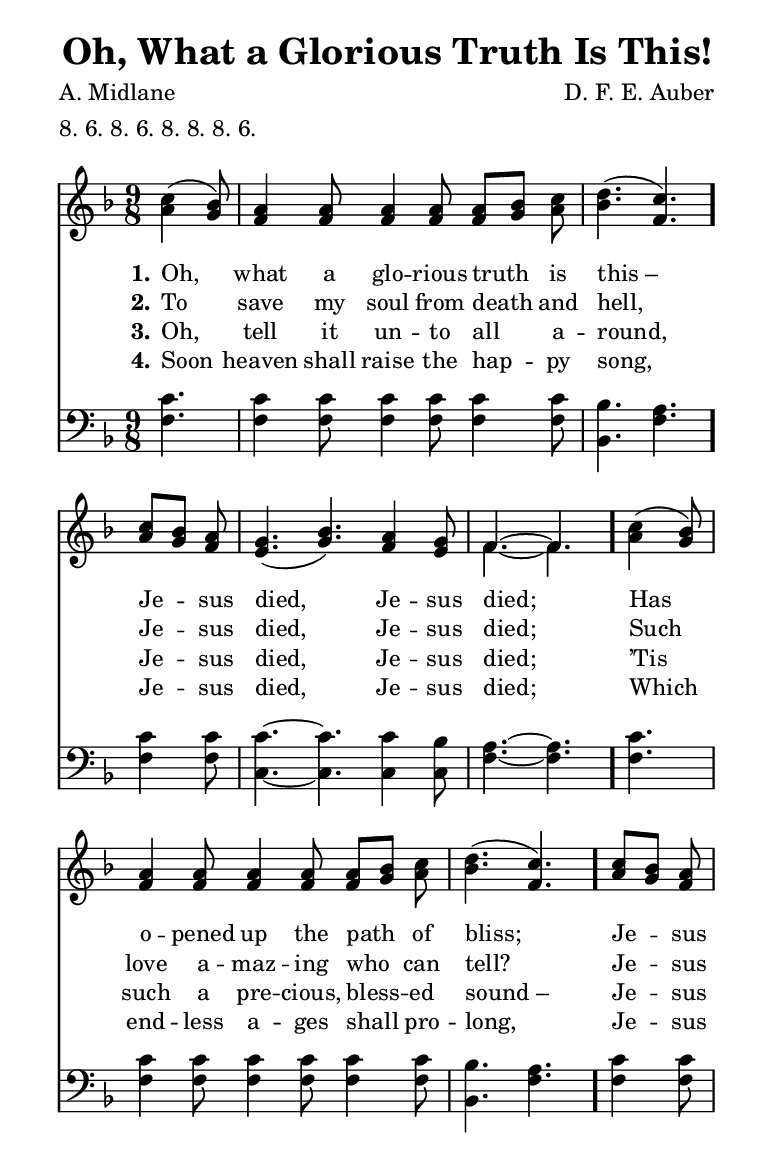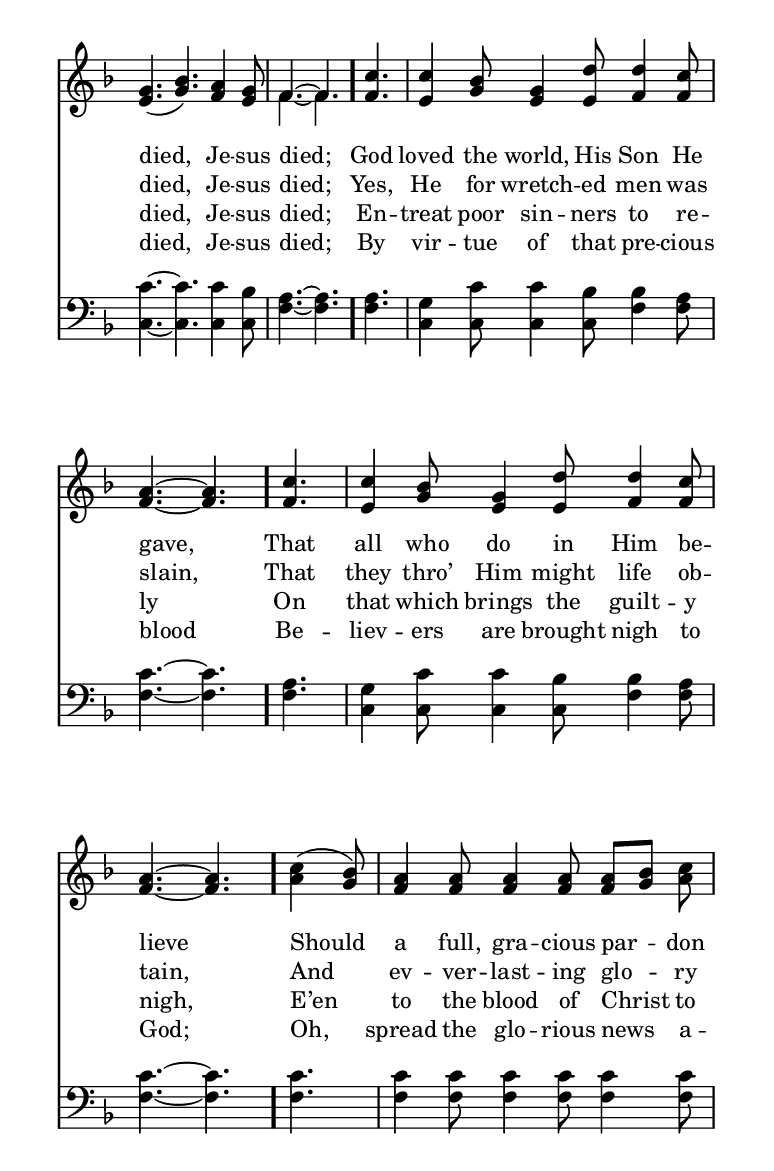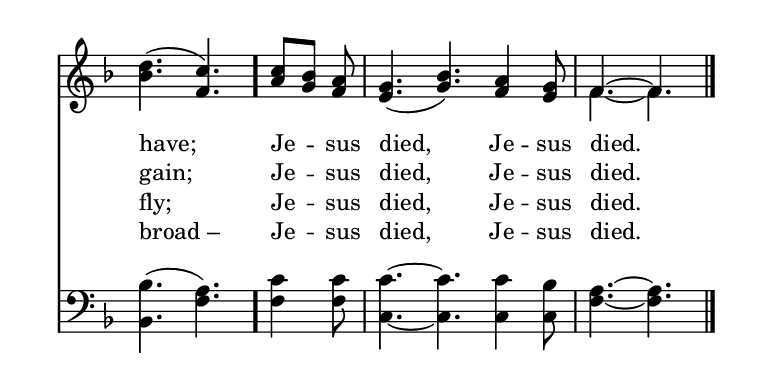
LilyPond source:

\include "common/global.ily"
\paper {
  \include "common/paper.ily"
}

\header{
  %gospel
  hymnnumber = "27"
  title = "Oh, What a Glorious Truth Is This!"
  tunename = "Mercy’s Free"
  meter = "8. 6. 8. 6. 8. 8. 8. 6."
  poet = "A. Midlane"
  composer = "D. F. E. Auber"
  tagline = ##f
}

global = {
  \include "common/overrides.ily"
  \autoBeamOff
  \override Staff.TimeSignature.style = #'numbered \time 9/8
  \once \override Score.MetronomeMark.transparent = ##t
  \tempo 4 = 80
  \key f \major
  \partial 4.
}

patternOne   = { c4( c8) | c4 c8 c4 c8 c8[ c8] c8 | c4.( c4.) c8[ c8] c8 | c4.( c4.) c4 c8 | c4. ~ c4. }
patternTwo   = { c4. | c4 c8 c4 c8 c4 c8 | c4. ~ c4. c4. | c4 c8 c4 c8 c4 c8 | c4. ~ c4. }
patternThree = { c4. | c4 c8 c4 c8 c4 c8 | c4. c4. c4 c8 | c4. ~ c4. c4 c8 | c4. ~ c4. }
patternFour  = { c4( c8) | c4 c8 c4 c8 c8[ c8] c8 | c4.( c4.) c8[ c8] c8 | c4.( c4.) c4 c8 | c4. ~ c4. }
patternFive  = { c4. | c4 c8 c4 c8 c4 c8 | c4.( c4.) c4 c8 | c4. ~ c4. c4 c8 | c4. ~ c4. }

notesSoprano = {
\global
\relative c' {

    \changePitch \patternOne  { c' bes | a a a a a bes c | d c c bes a | g bes a g | f f }
    \changePitch \patternOne  { c' bes | a a a a a bes c | d c c bes a | g bes a g | f f }
    \changePitch \patternTwo  { c' | c bes g d' d c | a a c | c bes g d' d c | a a }
    \changePitch \patternFour { c bes | a a a a a bes c | d c c bes a | g bes a g | f f }

	\bar "|."

}
}

notesAlto = {
\global
\relative e' {

    \changePitch \patternOne  { a g | f f f f f g a | bes f a g f | e g f e | f f }
    \changePitch \patternOne  { a g | f f f f f g a | bes f a g f | e g f e | f f }
    \changePitch \patternTwo  { f | e g e e f f | f f f | e g e e f f | f f }
    \changePitch \patternFour { a g | f f f f f g a | bes f a g f | e g f e | f f }

}
}

notesTenor = {
\global
\relative a {

    \changePitch \patternThree { c | c c c c c c | bes a c c | c c c bes | a a }
    \changePitch \patternThree { c | c c c c c c | bes a c c | c c c bes | a a }
    \changePitch \patternTwo   { a | g c c bes bes a | c c a | g c c bes bes a | c c }
    \changePitch \patternFive  { c | c c c c c c | bes a c c | c c c bes | a a }

}
}

notesBass = {
\global
\relative a {

    \changePitch \patternThree { f | f f f f f f | bes, f' f f | c c c c | f f }
    \changePitch \patternThree { f | f f f f f f | bes, f' f f | c c c c | f f }
    \changePitch \patternTwo   { f | c c c c f f | f f | f c c c c f f | f f }
    \changePitch \patternFive  { f | f f f f f f | bes, f' f f | c c c c | f f }

}
}

wordsA = \lyricmode {
\set stanza = "1."

Oh, what a glo -- rious truth is this_– \bar "."
Je -- sus died, Je -- sus died; \bar "." \eogbreak
Has o -- pened up the path of bliss; \bar "."
Je -- sus died, Je -- sus died; \bar "." \eogbreak
God loved the world, His Son He gave, \bar "."
That all who do in Him be -- lieve \bar "." \eogbreak
Should a full, gra -- cious par -- don have; \bar "."
Je -- sus died, Je -- sus died. \bar "." \eogbreak

}

wordsB = \lyricmode {
\set stanza = "2."

To save my soul from death and hell,
Je -- sus died, Je -- sus died;
Such love a -- maz -- ing who can tell?
Je -- sus died, Je -- sus died;
Yes, He for wretch -- ed men was slain,
That they thro’ Him might life ob -- tain,
And ev -- ver -- last -- ing glo -- ry gain;
Je -- sus died, Je -- sus died.

}

wordsC = \lyricmode {
\set stanza = "3."

Oh, tell it un -- to all a -- round,
Je -- sus died, Je -- sus died;
’Tis such a pre -- cious, bless -- ed sound_–
Je -- sus died, Je -- sus died;
En -- treat poor sin -- ners to re -- ly
On that which brings the guilt -- y nigh,
E’en to the blood of Christ to fly;
Je -- sus died, Je -- sus died.

}

wordsD = \lyricmode {
\set stanza = "4."

Soon heaven shall raise the hap -- py song,
Je -- sus died, Je -- sus died;
Which end -- less a -- ges shall pro -- long,
Je -- sus died, Je -- sus died;
By vir -- tue of that pre -- cious blood
Be -- liev -- ers are brought nigh to God;
Oh, spread the glo -- rious news a -- broad_–
Je -- sus died, Je -- sus died.

}


\score {
  \context ChoirStaff <<
    \context Staff = upper <<
      \set Staff.autoBeaming = ##f
      \set ChoirStaff.systemStartDelimiter = #'SystemStartBar
      \set ChoirStaff.printPartCombineTexts = ##f
      \partcombine #'(2 . 11) \notesSoprano \notesAlto
      \context NullVoice = sopranos { \voiceOne << \notesSoprano >> }
      \context Lyrics = one   \lyricsto sopranos \wordsA
      \context Lyrics = two   \lyricsto sopranos \wordsB
      \context Lyrics = three \lyricsto sopranos \wordsC
      \context Lyrics = four  \lyricsto sopranos \wordsD
    >>
    \context Staff = men <<
      \set Staff.autoBeaming = ##f
      \clef bass
      \set ChoirStaff.printPartCombineTexts = ##f
      \partcombine #'(2 . 11) \notesTenor \notesBass
    >>
  >>
  \layout {
    \include "common/layout.ily"
  }
  #(cond ((ly:get-option 'eog-midi-permitted) #{ \midi{
    \include "common/midi.ily"
  } #}))
}

\version "2.19.49"  % necessary for upgrading to future LilyPond versions.

